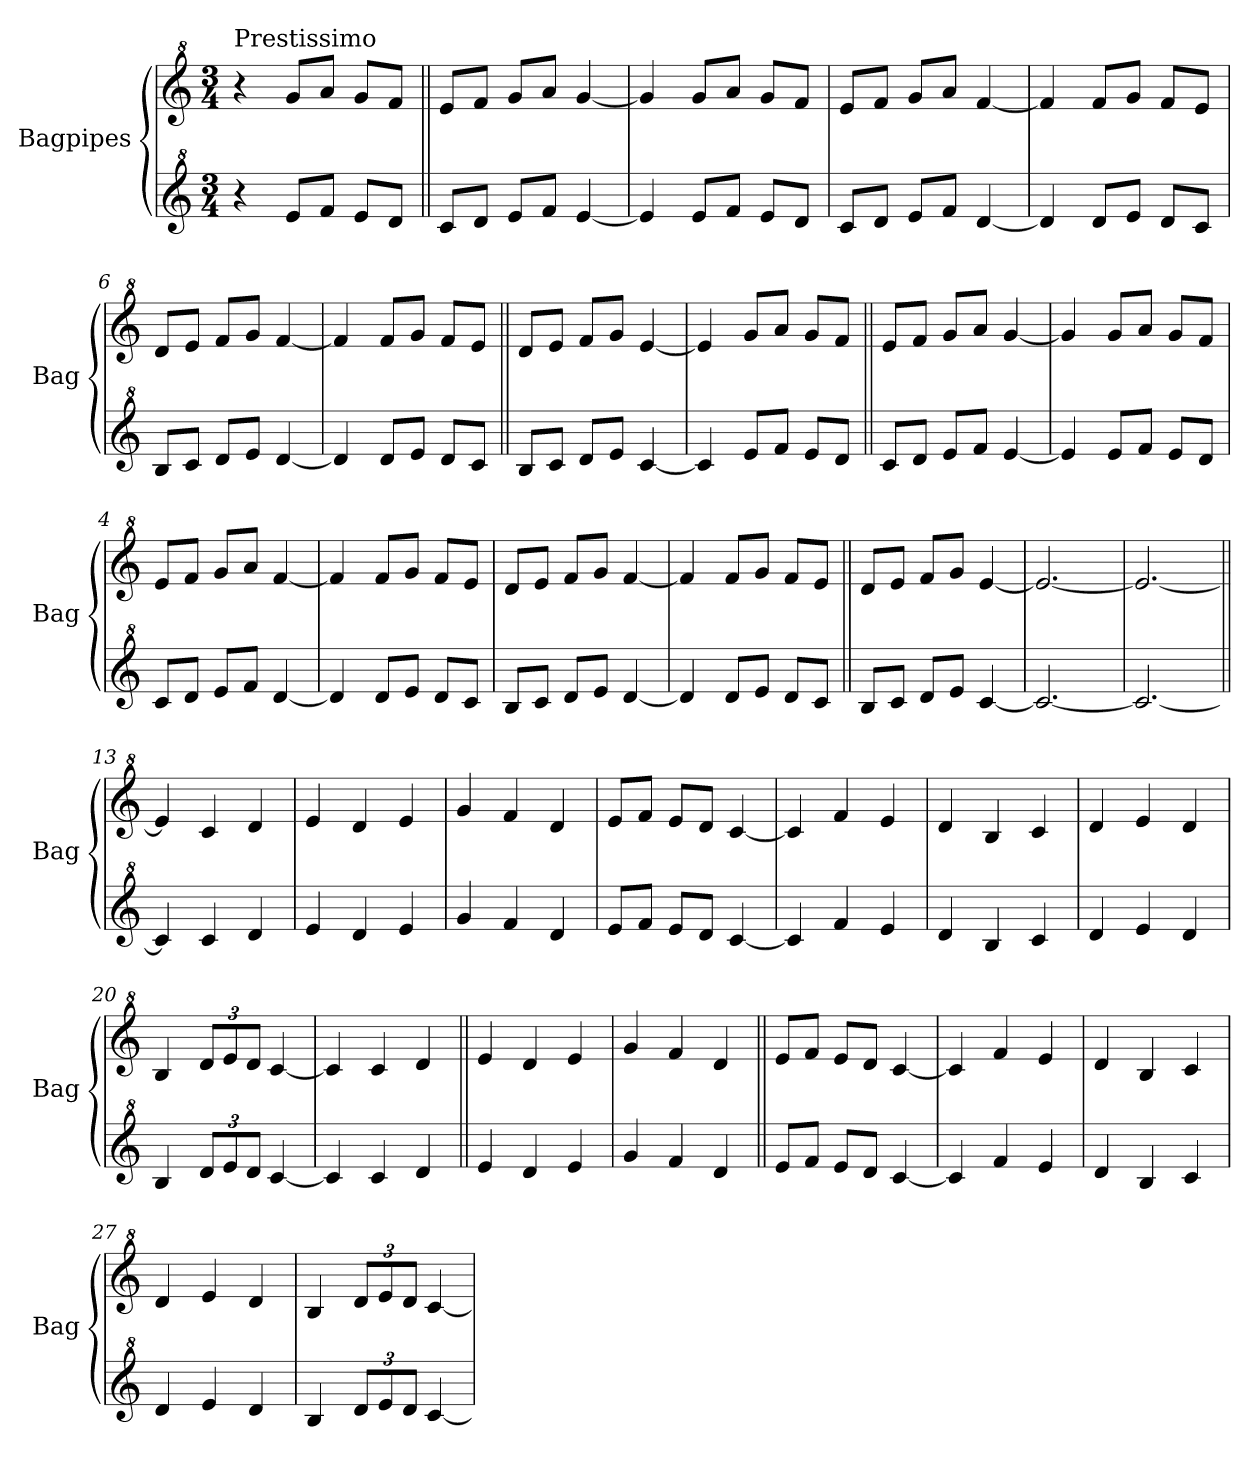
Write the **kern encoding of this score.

**kern	**kern
*part2	*part1
*staff2	*staff1
*I"Bagpipes	*I"Bagpipes
*I'Bag	*I'Bag
*clefG^2	*clefG^2
*k[]	*k[]
*C:	*C:
*M3/4	*M3/4
=1	=1
!	!LO:TX:a:t=Prestissimo
4r	4r
8ee/L	8gg/L
8ff/J	8aa/J
8ee/L	8gg/L
8dd/J	8ff/J
=2||	=2||
8cc/L	8ee/L
8dd/J	8ff/J
8ee/L	8gg/L
8ff/J	8aa/J
[4ee/	[4gg/
=3	=3
4ee/]	4gg/]
8ee/L	8gg/L
8ff/J	8aa/J
8ee/L	8gg/L
8dd/J	8ff/J
=4	=4
8cc/L	8ee/L
8dd/J	8ff/J
8ee/L	8gg/L
8ff/J	8aa/J
[4dd/	[4ff/
=5	=5
4dd/]	4ff/]
8dd/L	8ff/L
8ee/J	8gg/J
8dd/L	8ff/L
8cc/J	8ee/J
=6	=6
8b/L	8dd/L
8cc/J	8ee/J
8dd/L	8ff/L
8ee/J	8gg/J
[4dd/	[4ff/
=7	=7
4dd/]	4ff/]
8dd/L	8ff/L
8ee/J	8gg/J
8dd/L	8ff/L
8cc/J	8ee/J
=8||	=8||
8b/L	8dd/L
8cc/J	8ee/J
8dd/L	8ff/L
8ee/J	8gg/J
[4cc/	[4ee/
!!LO:LB:g=z
=9	=9
4cc/]	4ee/]
8ee/L	8gg/L
8ff/J	8aa/J
8ee/L	8gg/L
8dd/J	8ff/J
=2||	=2||
8cc/L	8ee/L
8dd/J	8ff/J
8ee/L	8gg/L
8ff/J	8aa/J
[4ee/	[4gg/
=3	=3
4ee/]	4gg/]
8ee/L	8gg/L
8ff/J	8aa/J
8ee/L	8gg/L
8dd/J	8ff/J
=4	=4
8cc/L	8ee/L
8dd/J	8ff/J
8ee/L	8gg/L
8ff/J	8aa/J
[4dd/	[4ff/
=5	=5
4dd/]	4ff/]
8dd/L	8ff/L
8ee/J	8gg/J
8dd/L	8ff/L
8cc/J	8ee/J
=6	=6
8b/L	8dd/L
8cc/J	8ee/J
8dd/L	8ff/L
8ee/J	8gg/J
[4dd/	[4ff/
=7	=7
4dd/]	4ff/]
8dd/L	8ff/L
8ee/J	8gg/J
8dd/L	8ff/L
8cc/J	8ee/J
=10||	=10||
8b/L	8dd/L
8cc/J	8ee/J
8dd/L	8ff/L
8ee/J	8gg/J
[4cc/	[4ee/
=11	=11
2.cc/_	2.ee/_
=12	=12
2.cc/_	2.ee/_
=13||	=13||
4cc/]	4ee/]
4cc/	4cc/
4dd/	4dd/
=14	=14
4ee/	4ee/
4dd/	4dd/
4ee/	4ee/
=15	=15
4gg/	4gg/
4ff/	4ff/
4dd/	4dd/
=16	=16
8ee/L	8ee/L
8ff/J	8ff/J
8ee/L	8ee/L
8dd/J	8dd/J
[4cc/	[4cc/
=17	=17
4cc/]	4cc/]
4ff/	4ff/
4ee/	4ee/
=18	=18
4dd/	4dd/
4b/	4b/
4cc/	4cc/
=19	=19
4dd/	4dd/
4ee/	4ee/
4dd/	4dd/
!!LO:LB:g=z
=20	=20
4b/	4b/
*Xbrackettup	*Xbrackettup
12dd/L	12dd/L
12ee/	12ee/
12dd/J	12dd/J
[4cc/	[4cc/
=21	=21
4cc/]	4cc/]
4cc/	4cc/
4dd/	4dd/
=22||	=22||
4ee/	4ee/
4dd/	4dd/
4ee/	4ee/
=23	=23
4gg/	4gg/
4ff/	4ff/
4dd/	4dd/
=24||	=24||
8ee/L	8ee/L
8ff/J	8ff/J
8ee/L	8ee/L
8dd/J	8dd/J
[4cc/	[4cc/
=25	=25
4cc/]	4cc/]
4ff/	4ff/
4ee/	4ee/
=26	=26
4dd/	4dd/
4b/	4b/
4cc/	4cc/
=27	=27
4dd/	4dd/
4ee/	4ee/
4dd/	4dd/
=28	=28
4b/	4b/
12dd/L	12dd/L
12ee/	12ee/
12dd/J	12dd/J
[4cc/	[4cc/
=	=
*-	*-
